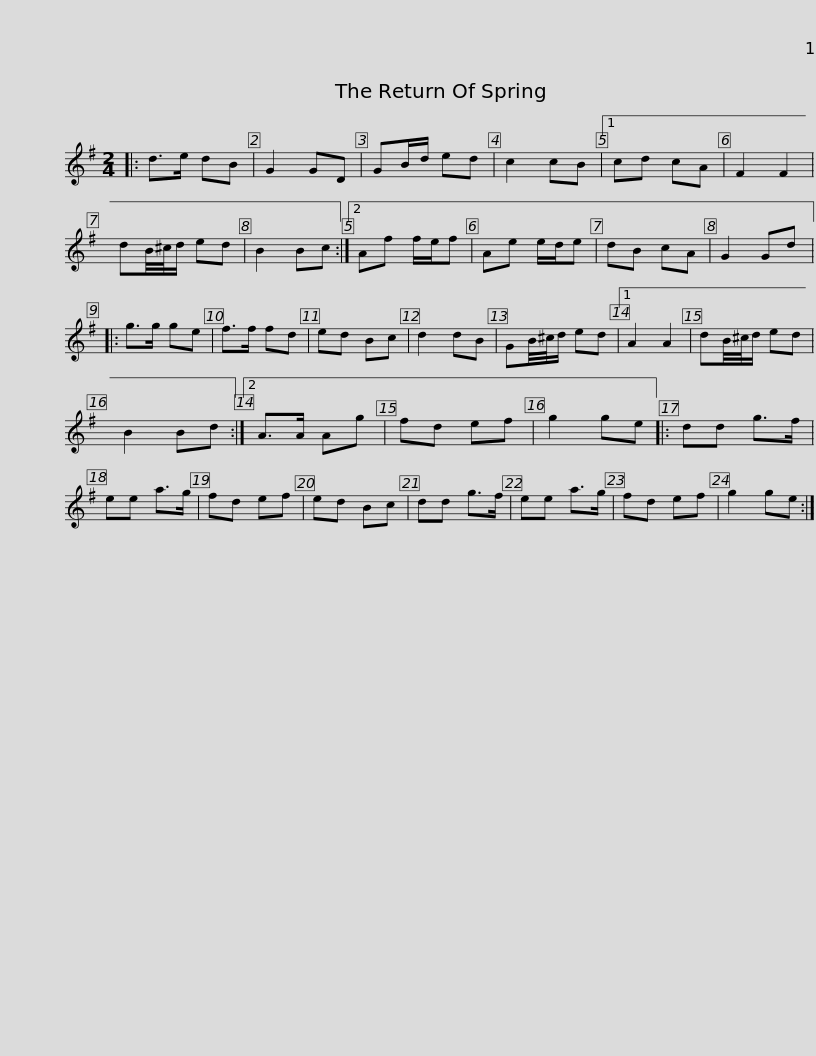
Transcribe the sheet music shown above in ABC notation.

X:1
L:1/8
M:2/4
I:linebreak $
K:G
V:1 treble
V:1
|: d>e dB | G2 GD | GB/d/ ed | c2 cB |1 cd cA | %5
 F2 F2 | dB/4^c/4d/ ed | B2 Bc :|2 Af f/e/f | Ae e/d/e |$ %10
 dB cA | G2 Gd |: g>g ge | f>f fd | ed Bc | %15
 d2 dB | GB/4^c/4d/ ed |1 A2 A2 | dB/4^c/4d/ ed | B2 Bd :|2$ %20
 A>A Ag | fd ef | g2 ge |: dd g>f | ee a>g | %25
 fd ef | ed Bc | dd g>f | ee a>g | fd ef |$ %30
 g2 ge :| %31
